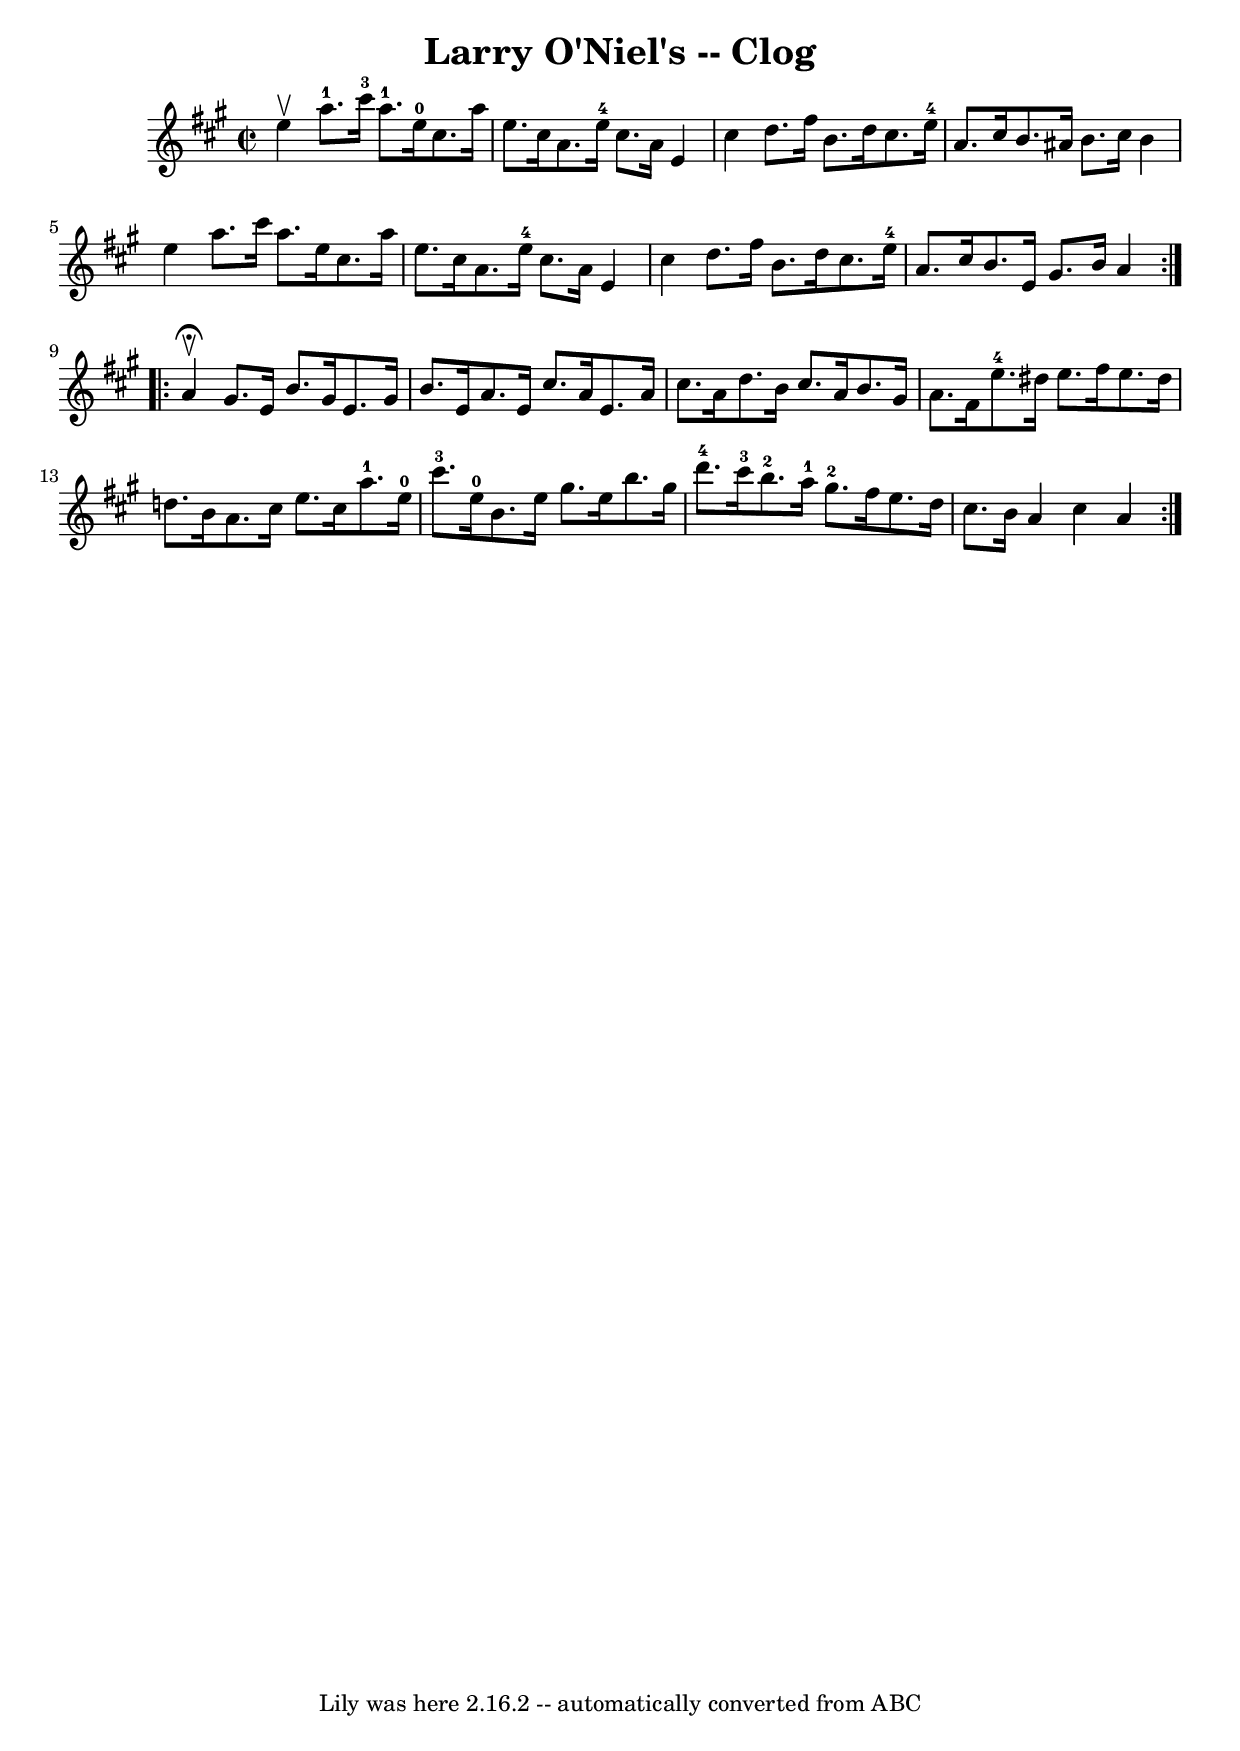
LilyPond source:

\version "2.16.2"
\include "Mammoth.ily"
\header {
  %% book = "Ryan's Mammoth Collection"
  crossRefNumber = "1"
  footnotes = "\\\\156 927"
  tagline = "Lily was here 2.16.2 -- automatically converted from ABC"
  title = "Larry O'Niel's -- Clog"

}
voicedefault =  {



  \repeat volta 2 {

    \override Staff.TimeSignature #'style = #'C
    \time 2/2 
    \key a \major
 e''4^\upbow |
    a''8.-1 cis'''16 
    -3 a''8.-1 e''16-0 cis''8. a''16 e''8. cis''16    
    |
    a'8. e''16-4 cis''8. a'16 e'4 cis''4    |
    
    d''8. fis''16 b'8. d''16 cis''8. e''16-4 a'8. cis''16   
    |
    b'8. ais'16 b'8. cis''16 b'4 e''4    |
    
    a''8. cis'''16 a''8. e''16 cis''8. a''16 e''8. cis''16    
    |
    a'8. e''16-4 cis''8. a'16 e'4 cis''4    |
    
    d''8. fis''16 b'8. d''16 cis''8. e''16-4 a'8. cis''16    
    |
    b'8. e'16 gis'8. b'16 a'4    
  }     
  \repeat volta 2 {
    
    a'4^\fermata^\upbow |
    gis'8. e'16 b'8. gis'16 e'8.    
    gis'16 b'8. e'16    |
    a'8. e'16 cis''8. a'16 e'8.    
    a'16 cis''8. a'16    |
    d''8. b'16 cis''8. a'16 b'8.  
    gis'16 a'8. fis'16    |
    e''8.-4 dis''16 e''8.    
    fis''16 e''8. dis''16 d''!8. b'16    |
    a'8. cis''16   
    e''8. cis''16 a''8.-1 e''16-0 cis'''8.-3 e''16-0   
    |
    b'8. e''16 gis''8. e''16 b''8. gis''16 d'''8.-4 
    cis'''16-3   |
    b''8.-2 a''16-1 gis''8.-2   
    fis''16 e''8. d''16 cis''8. b'16    |
    a'4 cis''4 a'4 
    
  }   

}

\score{
  <<

    \context Staff="default"
    {
      \voicedefault 
      
    }

  >>
  \layout {
    
  }
  \midi {
  }

}
